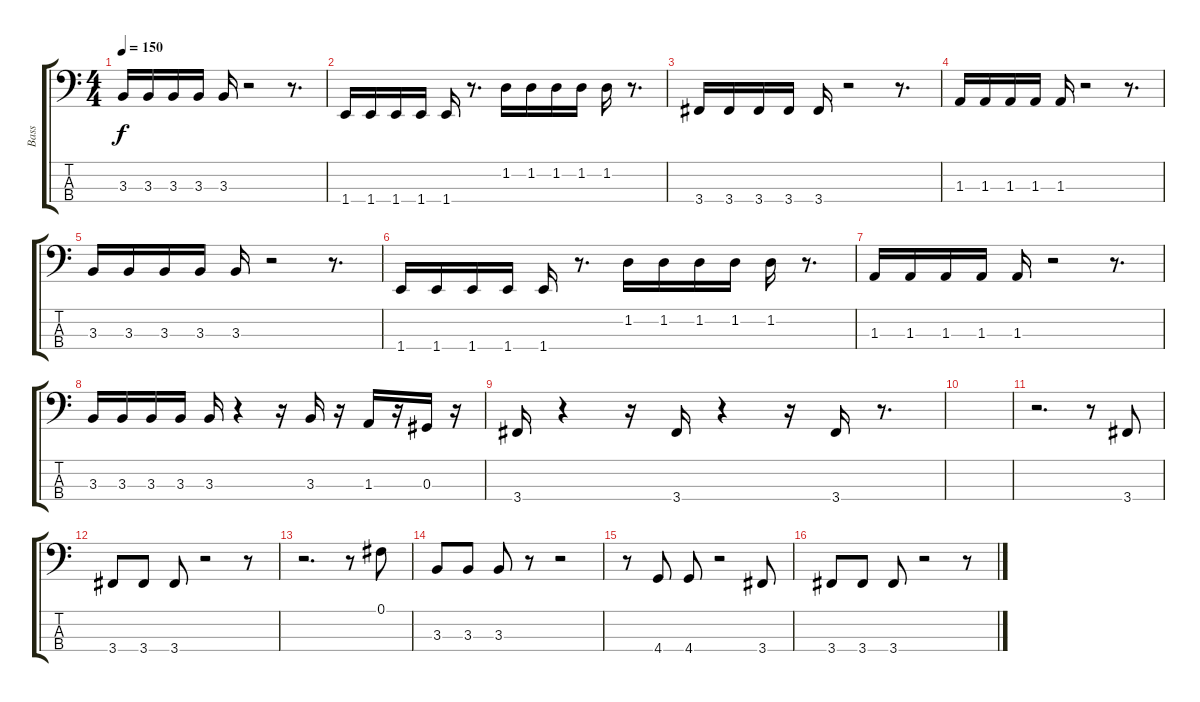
\track ("Bass" "Bass") {instrument electricbassfinger}
\staff {score tabs}
\tuning (Gb2 Db2 Ab1 Eb1) {hide}
\ts (4 4)
\tempo 150
\clef f4
\ks c
3.3.16{dy f} 3.3.16 3.3.16 3.3.16 3.3.16 r.2 r.8{d} |
1.4.16 1.4.16 1.4.16 1.4.16 1.4.16 r.8{d} 1.2.16 1.2.16 1.2.16 1.2.16 1.2.16 r.8{d} |
3.4.16 3.4.16 3.4.16 3.4.16 3.4.16 r.2 r.8{d} |
1.3.16 1.3.16 1.3.16 1.3.16 1.3.16 r.2 r.8{d} |
3.3.16 3.3.16 3.3.16 3.3.16 3.3.16 r.2 r.8{d} |
1.4.16 1.4.16 1.4.16 1.4.16 1.4.16 r.8{d} 1.2.16 1.2.16 1.2.16 1.2.16 1.2.16 r.8{d} |
1.3.16 1.3.16 1.3.16 1.3.16 1.3.16 r.2 r.8{d} |
3.3.16 3.3.16 3.3.16 3.3.16 3.3.16 r.4 r.16 3.3.16 r.16 1.3.16 r.16 0.3.16 r.16 |
3.4.16 r.4 r.16 3.4.16 r.4 r.16 3.4.16 r.8{d} |
|
r.2{d} r.8 3.4.8 |
3.4.8 3.4.8 3.4.8 r.2 r.8 |
r.2{d} r.8 0.1.8 |
3.3.8 3.3.8 3.3.8 r.8 r.2 |
r.8 4.4.8 4.4.8 r.2 3.4.8 |
3.4.8 3.4.8 3.4.8 r.2 r.8
